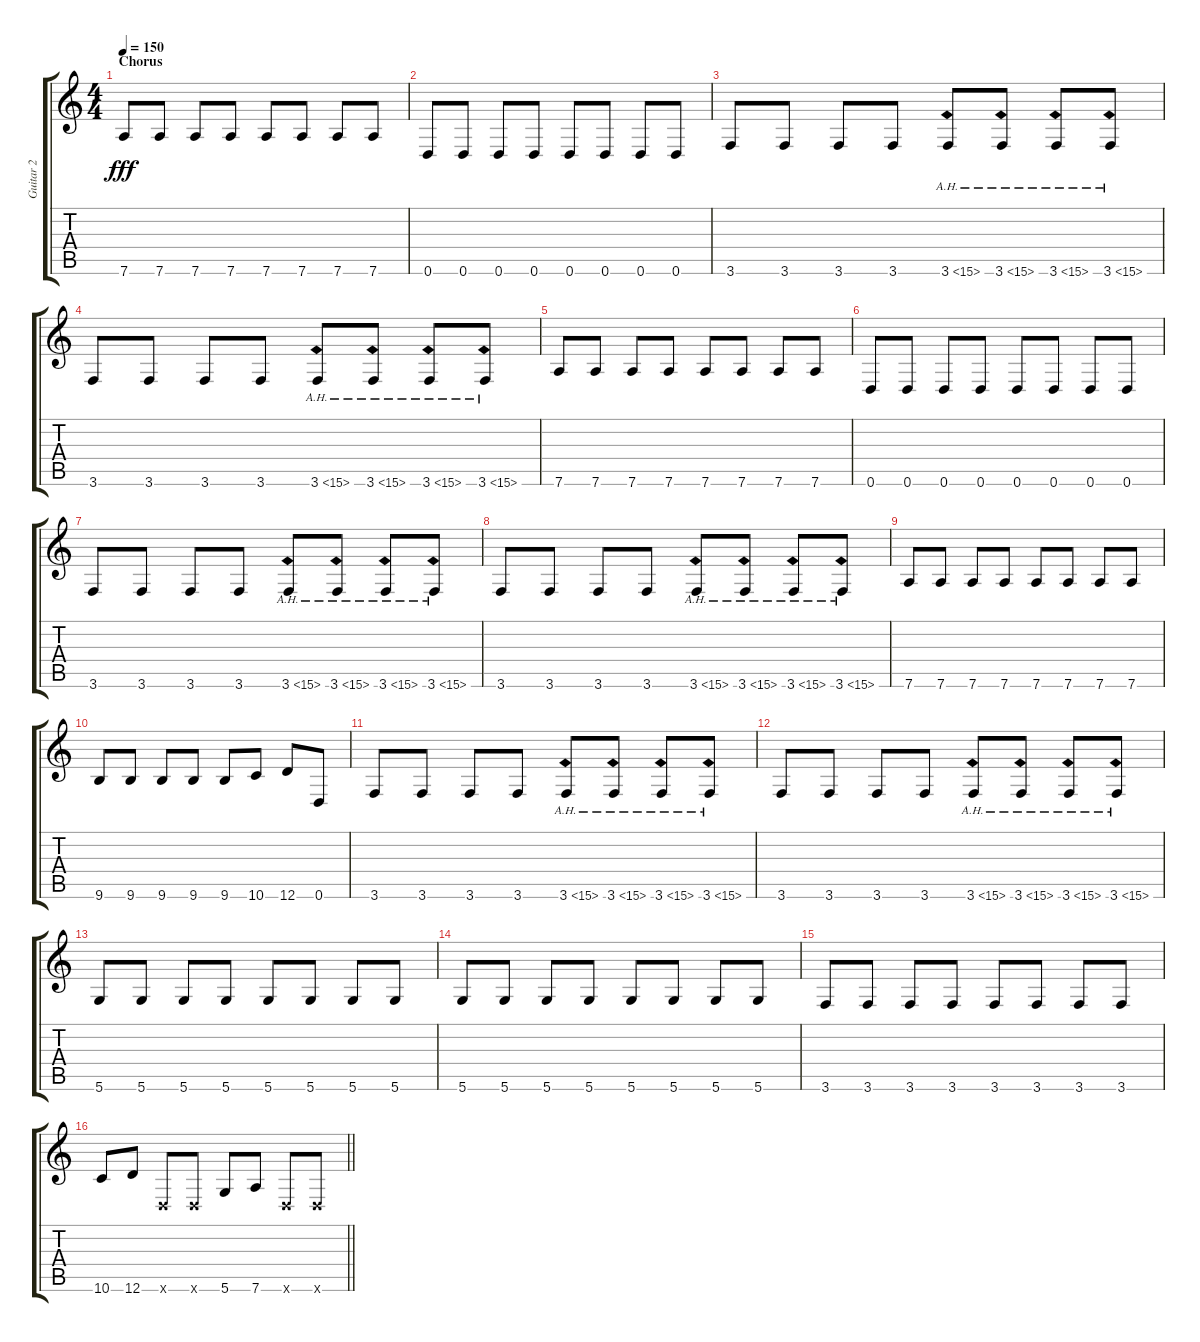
\track ("Guitar 2" "Guitar 2") {instrument distortionguitar}
\staff {score tabs}
\tuning (E4 B3 G3 D3 A2 D2) {hide}
\ts (4 4)
\section ("" "Chorus")
\tempo 150
\clef g2
\ks c
7.6.8{dy fff} 7.6.8 7.6.8 7.6.8 7.6.8 7.6.8 7.6.8 7.6.8 |
0.6.8 0.6.8 0.6.8 0.6.8 0.6.8 0.6.8 0.6.8 0.6.8 |
3.6.8 3.6.8 3.6.8 3.6.8 3.6{ah 12}.8 3.6{ah 12}.8 3.6{ah 12}.8 3.6{ah 12}.8 |
3.6.8 3.6.8 3.6.8 3.6.8 3.6{ah 12}.8 3.6{ah 12}.8 3.6{ah 12}.8 3.6{ah 12}.8 |
7.6.8 7.6.8 7.6.8 7.6.8 7.6.8 7.6.8 7.6.8 7.6.8 |
0.6.8 0.6.8 0.6.8 0.6.8 0.6.8 0.6.8 0.6.8 0.6.8 |
3.6.8 3.6.8 3.6.8 3.6.8 3.6{ah 12}.8 3.6{ah 12}.8 3.6{ah 12}.8 3.6{ah 12}.8 |
3.6.8 3.6.8 3.6.8 3.6.8 3.6{ah 12}.8 3.6{ah 12}.8 3.6{ah 12}.8 3.6{ah 12}.8 |
7.6.8 7.6.8 7.6.8 7.6.8 7.6.8 7.6.8 7.6.8 7.6.8 |
9.6.8 9.6.8 9.6.8 9.6.8 9.6.8 10.6.8 12.6.8 0.6.8 |
3.6.8 3.6.8 3.6.8 3.6.8 3.6{ah 12}.8 3.6{ah 12}.8 3.6{ah 12}.8 3.6{ah 12}.8 |
3.6.8 3.6.8 3.6.8 3.6.8 3.6{ah 12}.8 3.6{ah 12}.8 3.6{ah 12}.8 3.6{ah 12}.8 |
5.6.8 5.6.8 5.6.8 5.6.8 5.6.8 5.6.8 5.6.8 5.6.8 |
5.6.8 5.6.8 5.6.8 5.6.8 5.6.8 5.6.8 5.6.8 5.6.8 |
3.6.8 3.6.8 3.6.8 3.6.8 3.6.8 3.6.8 3.6.8 3.6.8 |
\barLineRight lightlight
10.6.8 12.6.8 0.6{x}.8 0.6{x}.8 5.6.8 7.6.8 0.6{x}.8 0.6{x}.8
